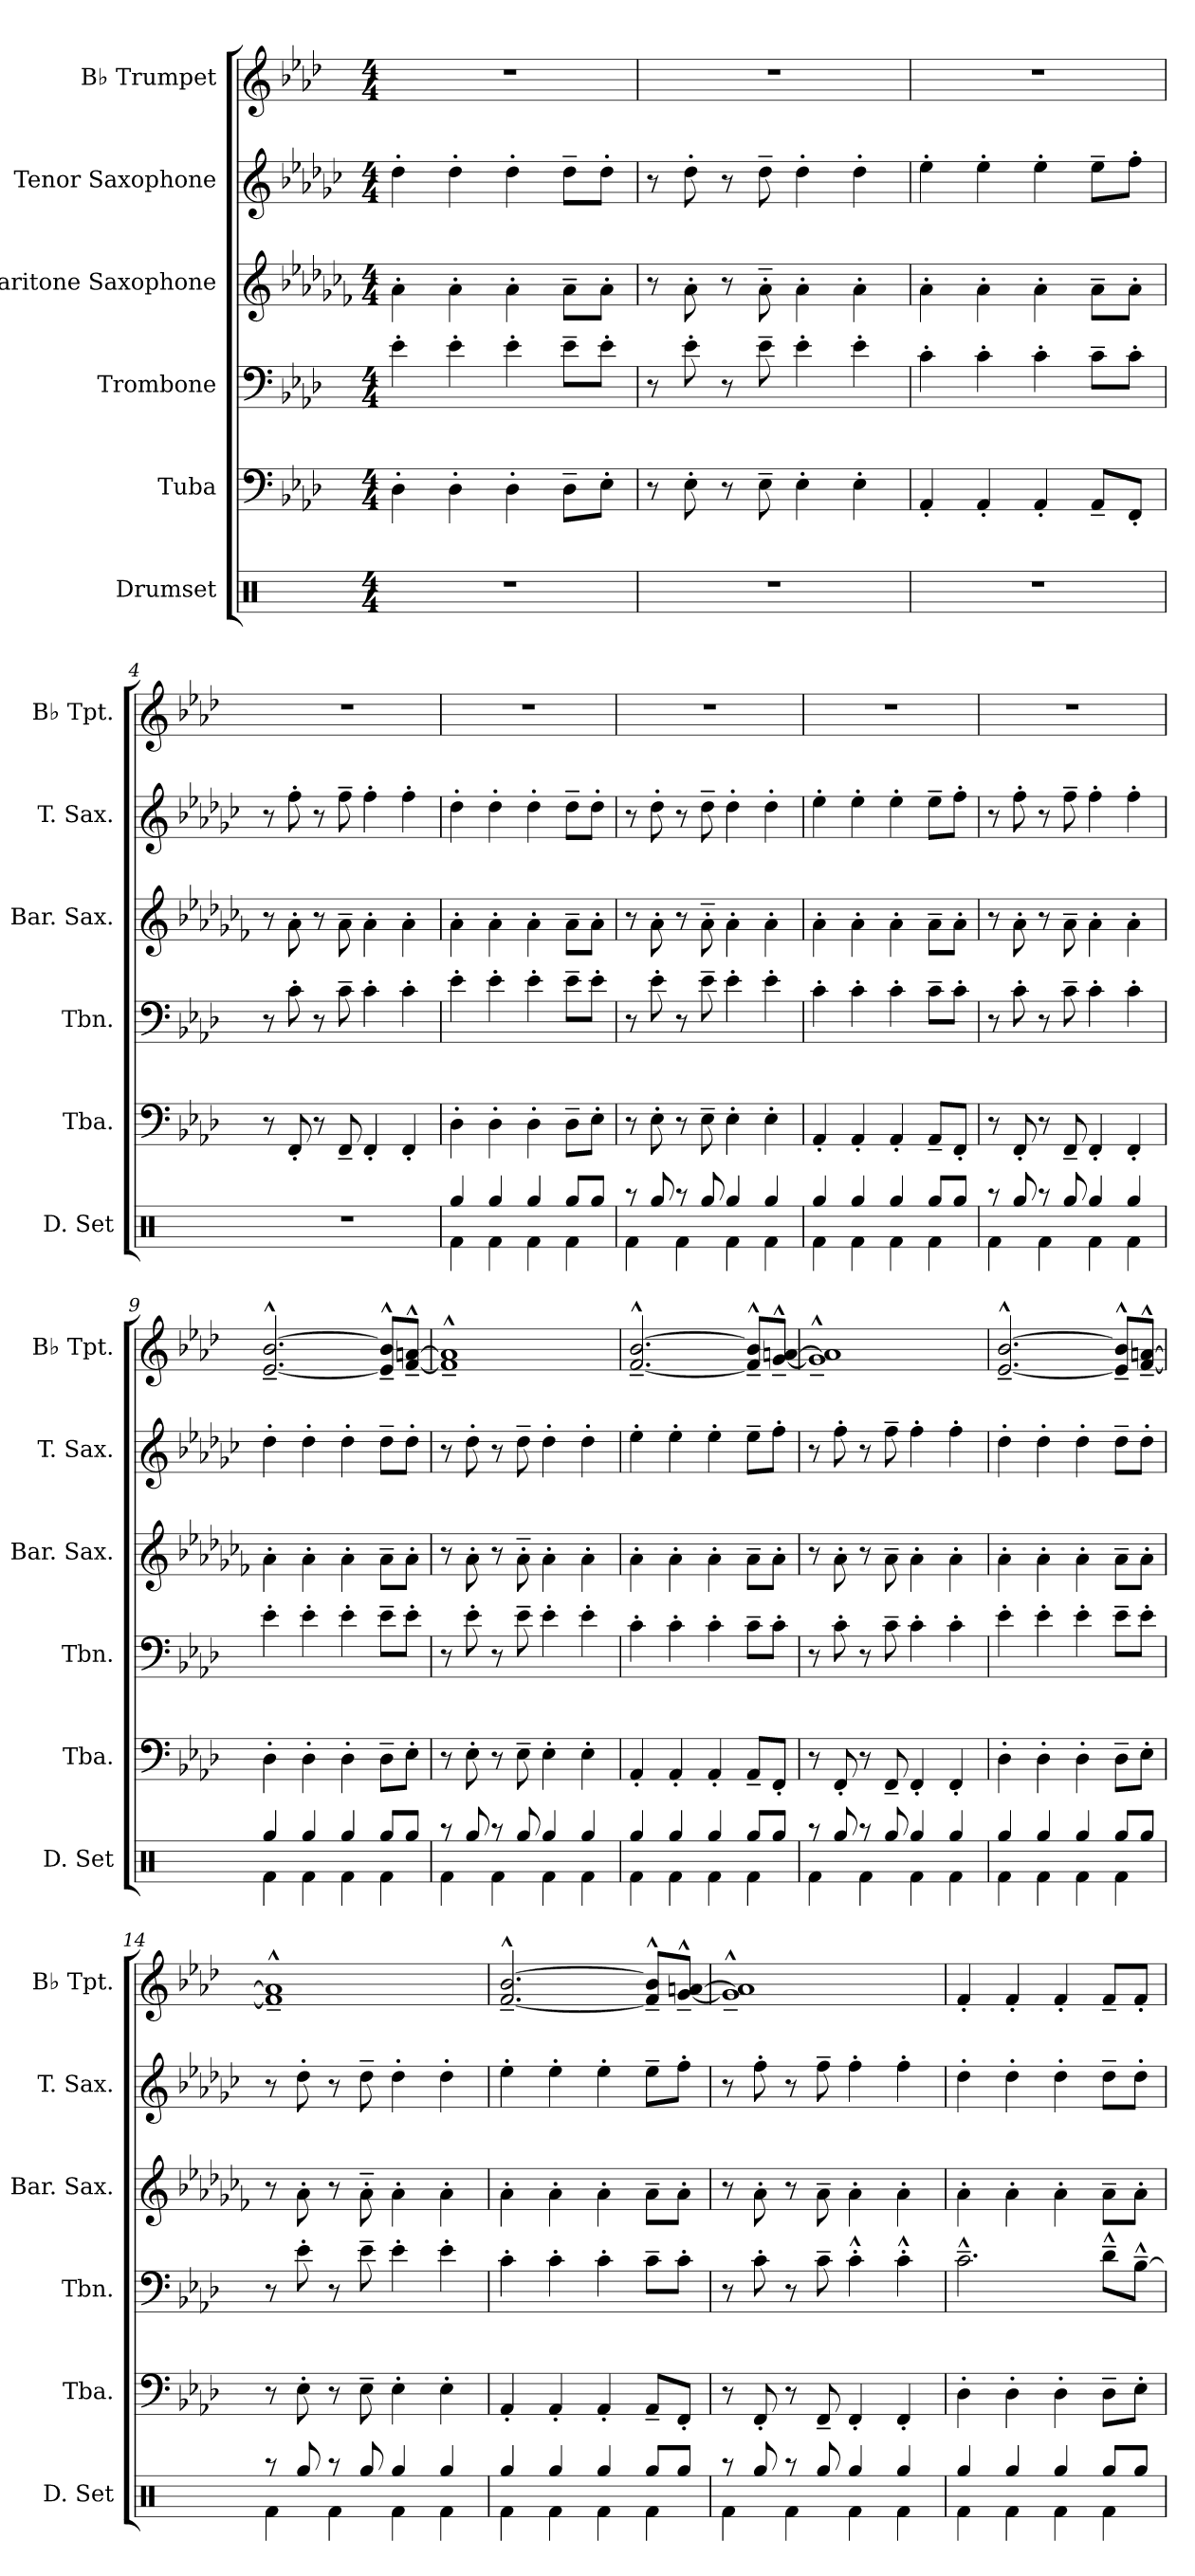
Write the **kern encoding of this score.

**kern	**kern	**kern	**kern	**kern	**kern
*part6	*part5	*part4	*part3	*part2	*part1
*staff6	*staff5	*staff4	*staff3	*staff2	*staff1
*I"Drumset	*I"Tuba	*I"Trombone	*I"Baritone Saxophone	*I"Tenor Saxophone	*I"B♭ Trumpet
*I'D. Set	*I'Tba.	*I'Tbn.	*I'Bar. Sax.	*I'T. Sax.	*I'B♭ Tpt.
*clefX	*clefF4	*clefF4	*clefG2	*clefG2	*clefG2
*	*	*	*ITrd12c21	*ITrd8c14	*ITrd1c2
*k[]	*k[b-e-a-d-]	*k[b-e-a-d-]	*k[b-e-a-d-g-c-f-]	*k[b-e-a-d-g-c-]	*k[b-e-a-d-g-c-]
*M4/4	*M4/4	*M4/4	*M4/4	*M4/4	*M4/4
*MM145	*MM145	*MM145	*MM145	*MM145	*MM145
=1	=1	=1	=1	=1	=1
1r	4D-'\	4e-'\	4A-'\	4d-'\	1r
.	4D-'\	4e-'\	4A-'\	4d-'\	.
.	4D-'\	4e-'\	4A-'\	4d-'\	.
.	8D-~\L	8e-~\L	8A-~\L	8d-~\L	.
.	8E-'\J	8e-'\J	8A-'\J	8d-'\J	.
=2	=2	=2	=2	=2	=2
1r	8r	8r	8r	8r	1r
.	8E-'\	8e-'\	8A-'\	8d-'\	.
.	8r	8r	8r	8r	.
.	8E-~\	8e-~\	8A-'~\	8d-~\	.
.	4E-'\	4e-'\	4A-'\	4d-'\	.
.	4E-'\	4e-'\	4A-'\	4d-'\	.
=3	=3	=3	=3	=3	=3
1r	4AA-'/	4c'\	4A-'\	4e-'\	1r
.	4AA-'/	4c'\	4A-'\	4e-'\	.
.	4AA-'/	4c'\	4A-'\	4e-'\	.
.	8AA-~/L	8c~\L	8A-~\L	8e-~\L	.
.	8FF'/J	8c'\J	8A-'\J	8f'\J	.
=4	=4	=4	=4	=4	=4
1r	8r	8r	8r	8r	1r
.	8FF'/	8c'\	8A-'\	8f'\	.
.	8r	8r	8r	8r	.
.	8FF~/	8c~\	8A-~\	8f~\	.
.	4FF'/	4c'\	4A-'\	4f'\	.
.	4FF'/	4c'\	4A-'\	4f'\	.
!!LO:PB:g=z
=5	=5	=5	=5	=5	=5
*^	*	*	*	*	*
4Rgg/	4Rf\	4D-'\	4e-'\	4A-'\	4d-'\	1r
4Rgg/	4Rf\	4D-'\	4e-'\	4A-'\	4d-'\	.
4Rgg/	4Rf\	4D-'\	4e-'\	4A-'\	4d-'\	.
8Rgg/L	4Rf\	8D-~\L	8e-~\L	8A-~\L	8d-~\L	.
8Rgg/J	.	8E-'\J	8e-'\J	8A-'\J	8d-'\J	.
=6	=6	=6	=6	=6	=6	=6
8r	4Rf\	8r	8r	8r	8r	1r
8Rgg/	.	8E-'\	8e-'\	8A-'\	8d-'\	.
8r	4Rf\	8r	8r	8r	8r	.
8Rgg/	.	8E-~\	8e-~\	8A-'~\	8d-~\	.
4Rgg/	4Rf\	4E-'\	4e-'\	4A-'\	4d-'\	.
4Rgg/	4Rf\	4E-'\	4e-'\	4A-'\	4d-'\	.
=7	=7	=7	=7	=7	=7	=7
4Rgg/	4Rf\	4AA-'/	4c'\	4A-'\	4e-'\	1r
4Rgg/	4Rf\	4AA-'/	4c'\	4A-'\	4e-'\	.
4Rgg/	4Rf\	4AA-'/	4c'\	4A-'\	4e-'\	.
8Rgg/L	4Rf\	8AA-~/L	8c~\L	8A-~\L	8e-~\L	.
8Rgg/J	.	8FF'/J	8c'\J	8A-'\J	8f'\J	.
=8	=8	=8	=8	=8	=8	=8
8r	4Rf\	8r	8r	8r	8r	1r
8Rgg/	.	8FF'/	8c'\	8A-'\	8f'\	.
8r	4Rf\	8r	8r	8r	8r	.
8Rgg/	.	8FF~/	8c~\	8A-~\	8f~\	.
4Rgg/	4Rf\	4FF'/	4c'\	4A-'\	4f'\	.
4Rgg/	4Rf\	4FF'/	4c'\	4A-'\	4f'\	.
=9	=9	=9	=9	=9	=9	=9
4Rgg/	4Rf\	4D-'\	4e-'\	4A-'\	4d-'\	[2.d-/^^~ [2.a-/^^~
4Rgg/	4Rf\	4D-'\	4e-'\	4A-'\	4d-'\	.
4Rgg/	4Rf\	4D-'\	4e-'\	4A-'\	4d-'\	.
8Rgg/L	4Rf\	8D-~\L	8e-~\L	8A-~\L	8d-~\L	8d-/]^^~ 8a-/]^^~L
8Rgg/J	.	8E-'\J	8e-'\J	8A-'\J	8d-'\J	[8e-/^^~ [8gn/^^~J
!!LO:LB:g=z
=10	=10	=10	=10	=10	=10	=10
8r	4Rf\	8r	8r	8r	8r	1e-]^^~ 1g]^^~
8Rgg/	.	8E-'\	8e-'\	8A-'\	8d-'\	.
8r	4Rf\	8r	8r	8r	8r	.
8Rgg/	.	8E-~\	8e-~\	8A-'~\	8d-~\	.
4Rgg/	4Rf\	4E-'\	4e-'\	4A-'\	4d-'\	.
4Rgg/	4Rf\	4E-'\	4e-'\	4A-'\	4d-'\	.
=11	=11	=11	=11	=11	=11	=11
4Rgg/	4Rf\	4AA-'/	4c'\	4A-'\	4e-'\	[2.e-/^^~ [2.a-/^^~
4Rgg/	4Rf\	4AA-'/	4c'\	4A-'\	4e-'\	.
4Rgg/	4Rf\	4AA-'/	4c'\	4A-'\	4e-'\	.
8Rgg/L	4Rf\	8AA-~/L	8c~\L	8A-~\L	8e-~\L	8e-/]^^~ 8a-/]^^~L
8Rgg/J	.	8FF'/J	8c'\J	8A-'\J	8f'\J	[8f/^^~ [8gn/^^~J
=12	=12	=12	=12	=12	=12	=12
8r	4Rf\	8r	8r	8r	8r	1f]^^~ 1g]^^~
8Rgg/	.	8FF'/	8c'\	8A-'\	8f'\	.
8r	4Rf\	8r	8r	8r	8r	.
8Rgg/	.	8FF~/	8c~\	8A-~\	8f~\	.
4Rgg/	4Rf\	4FF'/	4c'\	4A-'\	4f'\	.
4Rgg/	4Rf\	4FF'/	4c'\	4A-'\	4f'\	.
=13	=13	=13	=13	=13	=13	=13
4Rgg/	4Rf\	4D-'\	4e-'\	4A-'\	4d-'\	[2.d-/^^~ [2.a-/^^~
4Rgg/	4Rf\	4D-'\	4e-'\	4A-'\	4d-'\	.
4Rgg/	4Rf\	4D-'\	4e-'\	4A-'\	4d-'\	.
8Rgg/L	4Rf\	8D-~\L	8e-~\L	8A-~\L	8d-~\L	8d-/]^^~ 8a-/]^^~L
8Rgg/J	.	8E-'\J	8e-'\J	8A-'\J	8d-'\J	[8e-/^^~ [8gn/^^~J
=14	=14	=14	=14	=14	=14	=14
8r	4Rf\	8r	8r	8r	8r	1e-]^^~ 1g]^^~
8Rgg/	.	8E-'\	8e-'\	8A-'\	8d-'\	.
8r	4Rf\	8r	8r	8r	8r	.
8Rgg/	.	8E-~\	8e-~\	8A-'~\	8d-~\	.
4Rgg/	4Rf\	4E-'\	4e-'\	4A-'\	4d-'\	.
4Rgg/	4Rf\	4E-'\	4e-'\	4A-'\	4d-'\	.
!!LO:PB:g=z
=15	=15	=15	=15	=15	=15	=15
4Rgg/	4Rf\	4AA-'/	4c'\	4A-'\	4e-'\	[2.e-/^^~ [2.a-/^^~
4Rgg/	4Rf\	4AA-'/	4c'\	4A-'\	4e-'\	.
4Rgg/	4Rf\	4AA-'/	4c'\	4A-'\	4e-'\	.
8Rgg/L	4Rf\	8AA-~/L	8c~\L	8A-~\L	8e-~\L	8e-/]^^~ 8a-/]^^~L
8Rgg/J	.	8FF'/J	8c'\J	8A-'\J	8f'\J	[8f/^^~ [8gn/^^~J
=16	=16	=16	=16	=16	=16	=16
8r	4Rf\	8r	8r	8r	8r	1f]^^~ 1g]^^~
8Rgg/	.	8FF'/	8c'\	8A-'\	8f'\	.
8r	4Rf\	8r	8r	8r	8r	.
8Rgg/	.	8FF~/	8c~\	8A-~\	8f~\	.
4Rgg/	4Rf\	4FF'/	4c'^^\	4A-'\	4f'\	.
4Rgg/	4Rf\	4FF'/	4c'^^\	4A-'\	4f'\	.
=17	=17	=17	=17	=17	=17	=17
4Rgg/	4Rf\	4D-'\	2.c^^~\	4A-'\	4d-'\	4e-'/
4Rgg/	4Rf\	4D-'\	.	4A-'\	4d-'\	4e-'/
4Rgg/	4Rf\	4D-'\	.	4A-'\	4d-'\	4e-'/
8Rgg/L	4Rf\	8D-~\L	8d-^^~\L	8A-~\L	8d-~\L	8e-~/L
8Rgg/J	.	8E-'\J	[8B-^^~\J	8A-'\J	8d-'\J	8e-'/J
*v	*v	*	*	*	*	*
=	=	=	=	=	=
*-	*-	*-	*-	*-	*-
